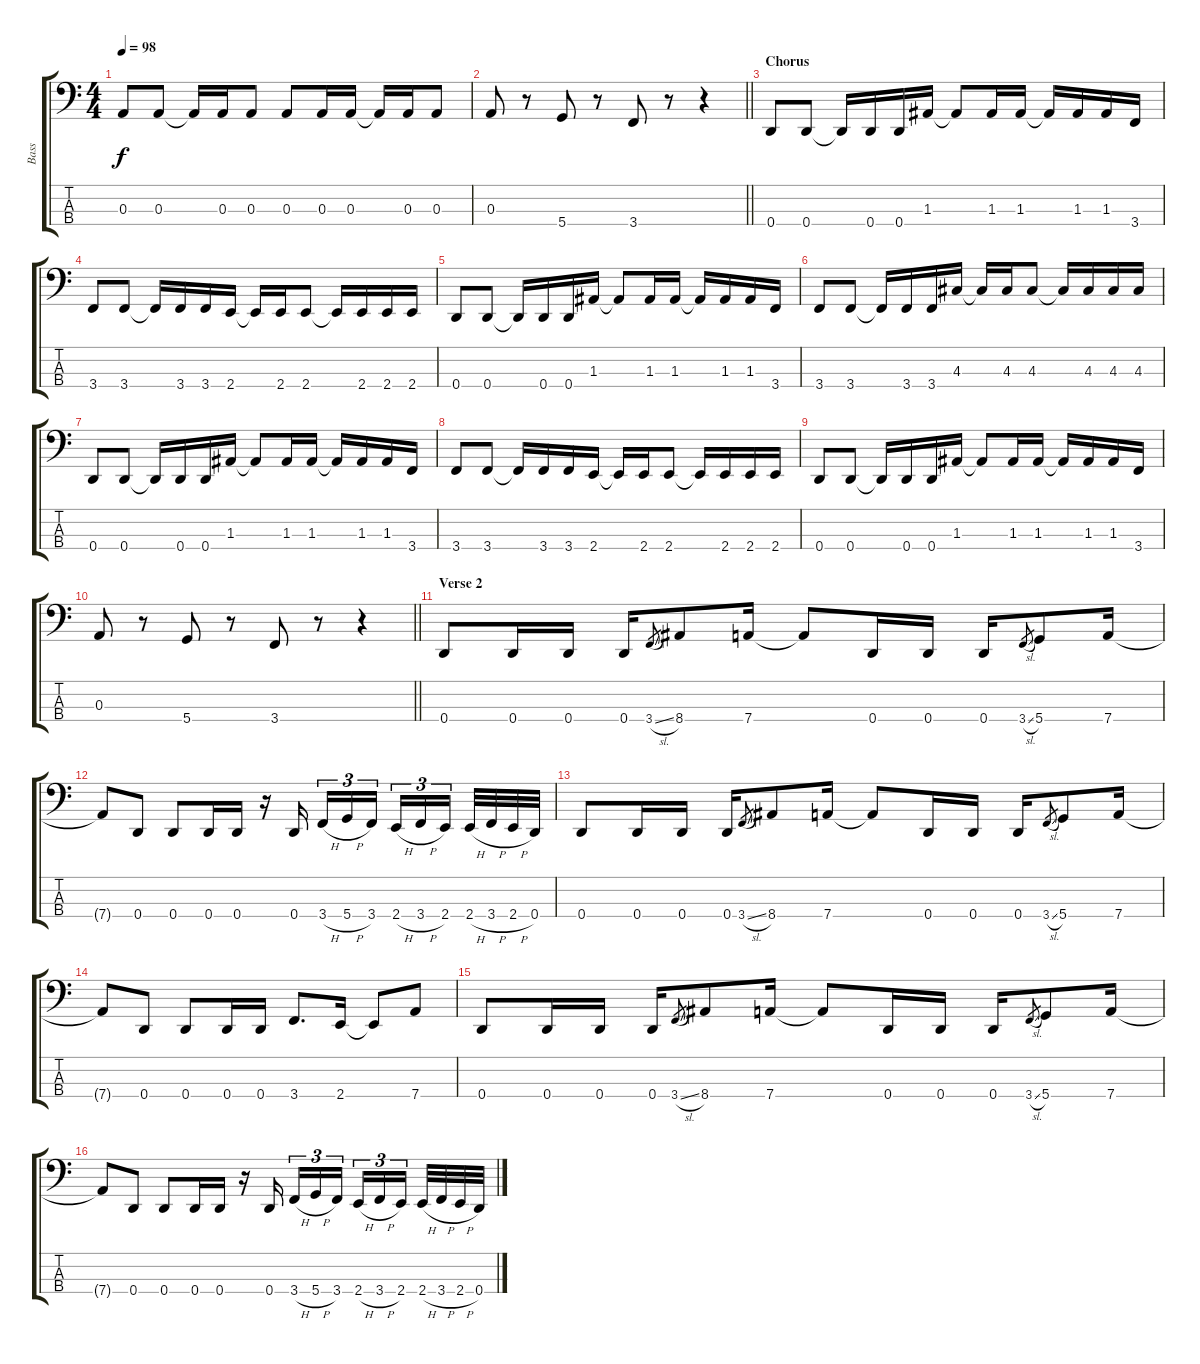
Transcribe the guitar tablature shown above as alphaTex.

\track ("Bass" "Bass") {instrument electricbasspick}
\staff {score tabs}
\tuning (G2 D2 A1 D1) {hide}
\ts (4 4)
\tempo 98
\clef f4
\ks c
0.3.8{dy f} 0.3.8 0.3{t}.16 0.3.16 0.3.8 0.3.8 0.3.16 0.3.16 0.3{t}.16 0.3.16 0.3.8 |
\barLineRight lightlight
0.3.8 r.8 5.4.8 r.8 3.4.8 r.8 r.4 |
\section ("" "Chorus")
0.4.8 0.4.8 0.4{t}.16 0.4.16 0.4.16 1.3.16 1.3{t}.8 1.3.16 1.3.16 1.3{t}.16 1.3.16 1.3.16 3.4.16 |
3.4.8 3.4.8 3.4{t}.16 3.4.16 3.4.16 2.4.16 2.4{t}.16 2.4.16 2.4.8 2.4{t}.16 2.4.16 2.4.16 2.4.16 |
0.4.8 0.4.8 0.4{t}.16 0.4.16 0.4.16 1.3.16 1.3{t}.8 1.3.16 1.3.16 1.3{t}.16 1.3.16 1.3.16 3.4.16 |
3.4.8 3.4.8 3.4{t}.16 3.4.16 3.4.16 4.3.16 4.3{t}.16 4.3.16 4.3.8 4.3{t}.16 4.3.16 4.3.16 4.3.16 |
0.4.8 0.4.8 0.4{t}.16 0.4.16 0.4.16 1.3.16 1.3{t}.8 1.3.16 1.3.16 1.3{t}.16 1.3.16 1.3.16 3.4.16 |
3.4.8 3.4.8 3.4{t}.16 3.4.16 3.4.16 2.4.16 2.4{t}.16 2.4.16 2.4.8 2.4{t}.16 2.4.16 2.4.16 2.4.16 |
0.4.8 0.4.8 0.4{t}.16 0.4.16 0.4.16 1.3.16 1.3{t}.8 1.3.16 1.3.16 1.3{t}.16 1.3.16 1.3.16 3.4.16 |
\barLineRight lightlight
0.3.8 r.8 5.4.8 r.8 3.4.8 r.8 r.4 |
\section ("" "Verse 2")
0.4.8 0.4.16 0.4.16 0.4.16 3.4{sl}.8{gr} 8.4.8 7.4.16 7.4{t}.8 0.4.16 0.4.16 0.4.16 3.4{sl}.8{gr} 5.4.8 7.4.16 |
7.4{t}.8 0.4.8 0.4.8 0.4.16 0.4.16 r.16 0.4.16{beam splitsecondary} 3.4{h}.16{tu (3 2)} 5.4{h}.16{tu (3 2)} 3.4.16{tu (3 2)} 2.4{h}.16{tu (3 2)} 3.4{h}.16{tu (3 2)} 2.4.16{tu (3 2) beam splitsecondary} 2.4{h}.32 3.4{h}.32 2.4{h}.32 0.4.32 |
0.4.8 0.4.16 0.4.16 0.4.16 3.4{sl}.8{gr} 8.4.8 7.4.16 7.4{t}.8 0.4.16 0.4.16 0.4.16 3.4{sl}.8{gr} 5.4.8 7.4.16 |
7.4{t}.8 0.4.8 0.4.8 0.4.16 0.4.16 3.4.8{d} 2.4.16 2.4{t}.8 7.4.8 |
0.4.8 0.4.16 0.4.16 0.4.16 3.4{sl}.8{gr} 8.4.8 7.4.16 7.4{t}.8 0.4.16 0.4.16 0.4.16 3.4{sl}.8{gr} 5.4.8 7.4.16 |
7.4{t}.8 0.4.8 0.4.8 0.4.16 0.4.16 r.16 0.4.16{beam splitsecondary} 3.4{h}.16{tu (3 2)} 5.4{h}.16{tu (3 2)} 3.4.16{tu (3 2)} 2.4{h}.16{tu (3 2)} 3.4{h}.16{tu (3 2)} 2.4.16{tu (3 2) beam splitsecondary} 2.4{h}.32 3.4{h}.32 2.4{h}.32 0.4.32
